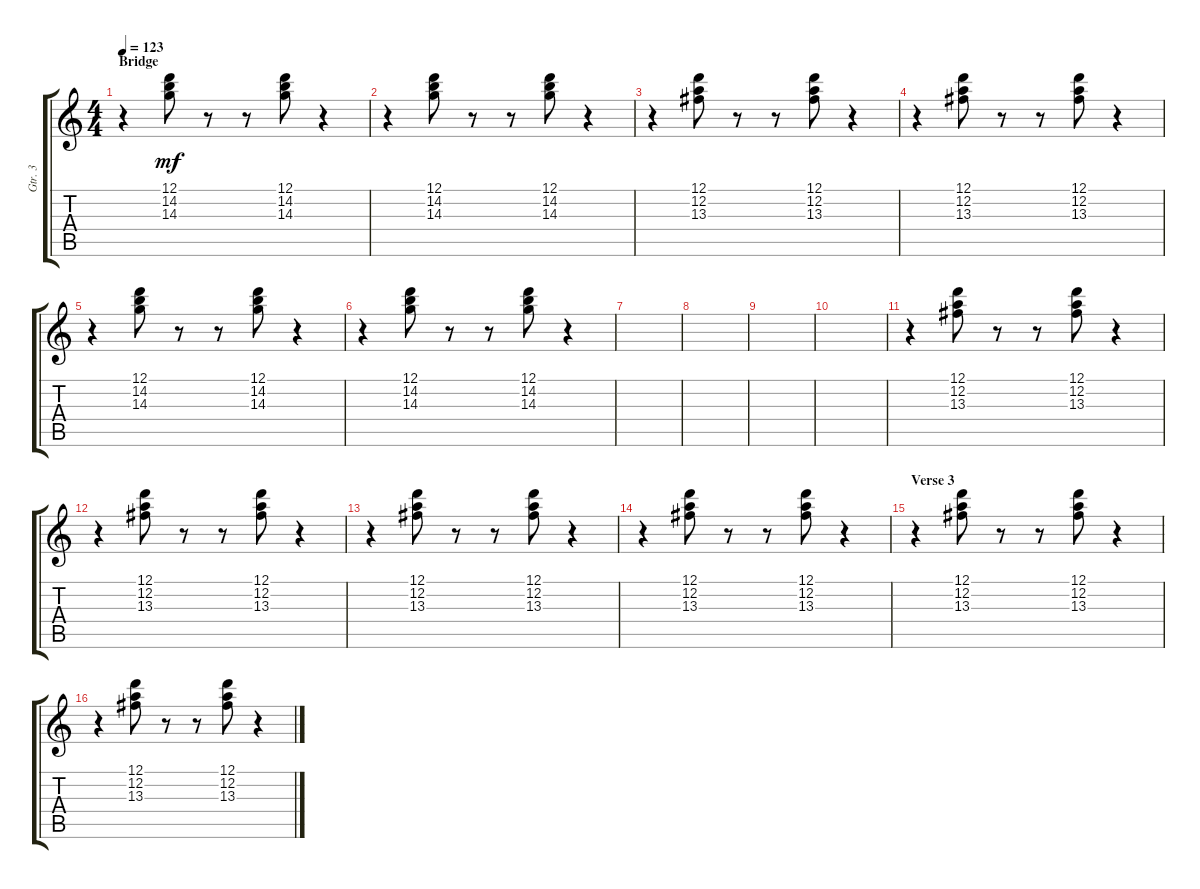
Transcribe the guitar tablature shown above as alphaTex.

\track ("Gtr. 3" "Gtr. 3") {instrument electricguitarclean}
\staff {score tabs}
\tuning (D4 A3 F3 C3 G3 D2) {hide}
\ts (4 4)
\section ("" "Bridge")
\tempo 123
\clef g2
\ks c
r.4{dy mf} (12.1 14.2 14.3).8 r.8 r.8 (12.1 14.2 14.3).8 r.4 |
r.4 (12.1 14.2 14.3).8 r.8 r.8 (12.1 14.2 14.3).8 r.4 |
r.4 (12.1 12.2 13.3).8 r.8 r.8 (12.1 12.2 13.3).8 r.4 |
r.4 (12.1 12.2 13.3).8 r.8 r.8 (12.1 12.2 13.3).8 r.4 |
r.4 (12.1 14.2 14.3).8 r.8 r.8 (12.1 14.2 14.3).8 r.4 |
r.4 (12.1 14.2 14.3).8 r.8 r.8 (12.1 14.2 14.3).8 r.4 |
|
|
|
|
r.4 (12.1 12.2 13.3).8 r.8 r.8 (12.1 12.2 13.3).8 r.4 |
r.4 (12.1 12.2 13.3).8 r.8 r.8 (12.1 12.2 13.3).8 r.4 |
r.4 (12.1 12.2 13.3).8 r.8 r.8 (12.1 12.2 13.3).8 r.4 |
r.4 (12.1 12.2 13.3).8 r.8 r.8 (12.1 12.2 13.3).8 r.4 |
\section ("" "Verse 3")
r.4 (12.1 12.2 13.3).8 r.8 r.8 (12.1 12.2 13.3).8 r.4 |
r.4 (12.1 12.2 13.3).8 r.8 r.8 (12.1 12.2 13.3).8 r.4
